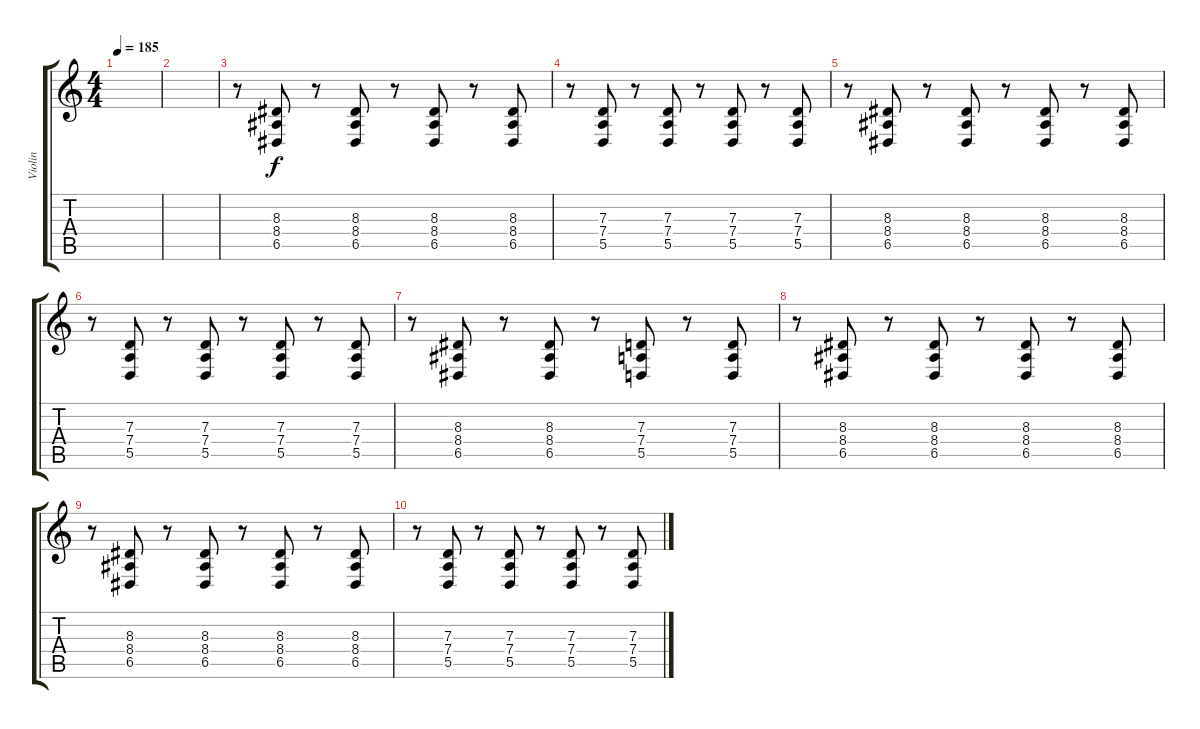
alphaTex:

\track ("Violin" "Violin") {instrument violin}
\staff {score tabs}
\tuning (E4 B3 G3 D3 A2 E2) {hide}
\ts (4 4)
\tempo 185
\clef g2
\ks c
|
|
r.8 (8.3 8.4 6.5).8 r.8 (8.3 8.4 6.5).8 r.8 (8.3 8.4 6.5).8 r.8 (8.3 8.4 6.5).8 |
r.8 (7.3 7.4 5.5).8 r.8 (7.3 7.4 5.5).8 r.8 (7.3 7.4 5.5).8 r.8 (7.3 7.4 5.5).8 |
r.8 (8.3 8.4 6.5).8 r.8 (8.3 8.4 6.5).8 r.8 (8.3 8.4 6.5).8 r.8 (8.3 8.4 6.5).8 |
r.8 (7.3 7.4 5.5).8 r.8 (7.3 7.4 5.5).8 r.8 (7.3 7.4 5.5).8 r.8 (7.3 7.4 5.5).8 |
r.8 (8.3 8.4 6.5).8 r.8 (8.3 8.4 6.5).8 r.8 (7.3 7.4 5.5).8 r.8 (7.3 7.4 5.5).8 |
r.8 (8.3 8.4 6.5).8 r.8 (8.3 8.4 6.5).8 r.8 (8.3 8.4 6.5).8 r.8 (8.3 8.4 6.5).8 |
r.8 (8.3 8.4 6.5).8 r.8 (8.3 8.4 6.5).8 r.8 (8.3 8.4 6.5).8 r.8 (8.3 8.4 6.5).8 |
r.8 (7.3 7.4 5.5).8 r.8 (7.3 7.4 5.5).8 r.8 (7.3 7.4 5.5).8 r.8 (7.3 7.4 5.5).8
